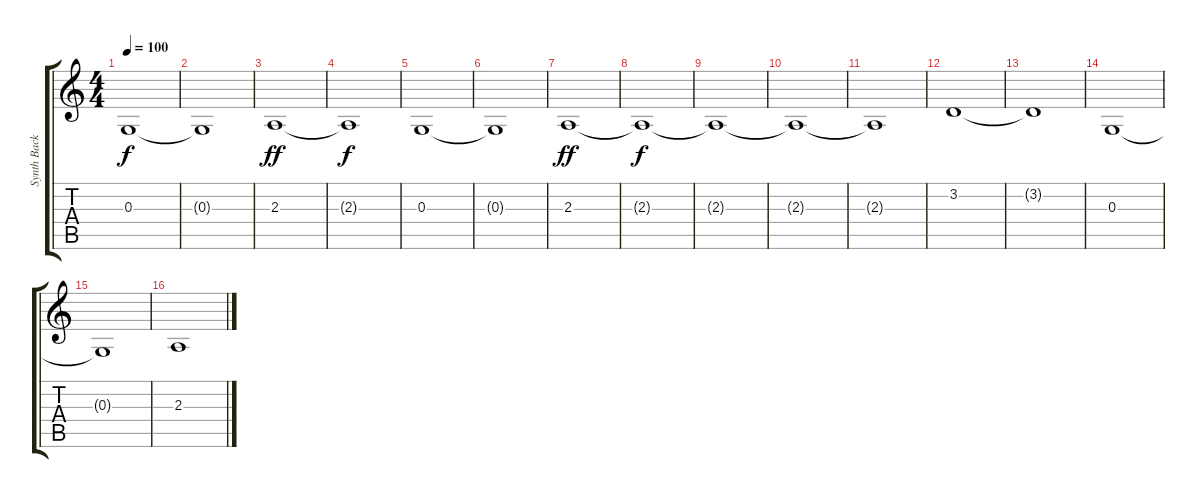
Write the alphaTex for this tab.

\track ("Synth Backup" "Synth Back") {instrument fx6goblins}
\staff {score tabs}
\tuning (E4 B3 G3 D3 A2 E2) {hide}
\ts (4 4)
\tempo 100
\clef g2
\ks c
0.3.1{dy f volume 7} |
0.3{t}.1 |
2.3.1{dy ff} |
2.3{t}.1{dy f} |
0.3.1 |
0.3{t}.1 |
2.3.1{dy ff} |
2.3{t}.1{dy f} |
2.3{t}.1 |
2.3{t}.1 |
2.3{t}.1 |
3.2.1 |
3.2{t}.1 |
0.3.1 |
0.3{t}.1 |
2.3.1
